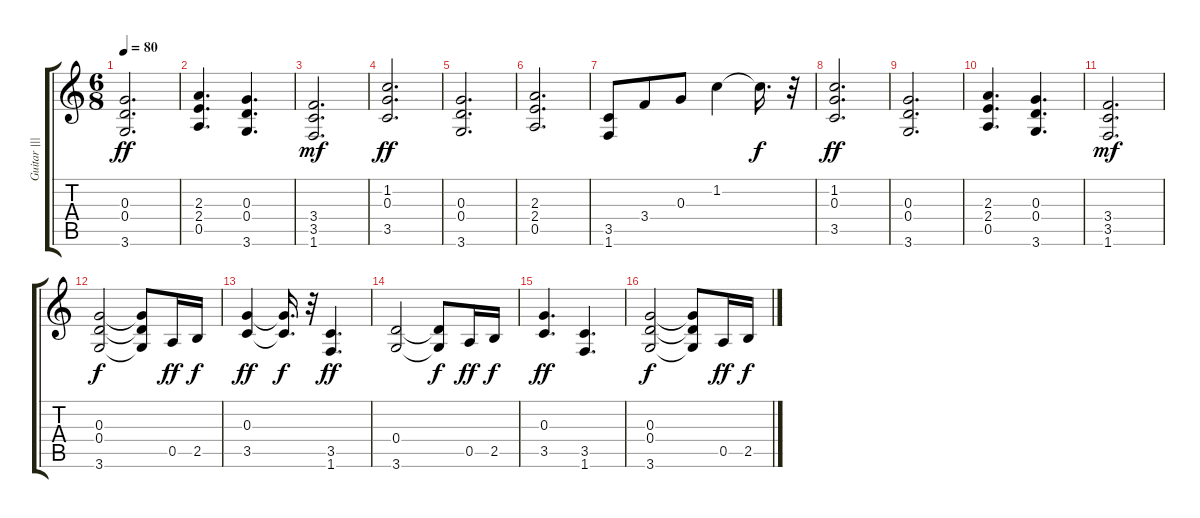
\track ("Guitar ||| (distortion)" "Guitar |||") {instrument distortionguitar}
\staff {score tabs}
\tuning (E4 B3 G3 D3 A2 E2) {hide}
\ts (6 8)
\tempo 80
\clef g2
\ks c
(0.3 0.4 3.6).2{d dy ff} |
(2.3 2.4 0.5).4{d} (0.3 0.4 3.6).4{d} |
(3.4 3.5 1.6).2{d dy mf} |
(1.2 0.3 3.5).2{d dy ff} |
(0.3 0.4 3.6).2{d} |
(2.3 2.4 0.5).2{d} |
(3.5 1.6).8 3.4.8 0.3.8 1.2.4 1.2{t}.16{d dy f} r.32 |
(1.2 0.3 3.5).2{d dy ff} |
(0.3 0.4 3.6).2{d} |
(2.3 2.4 0.5).4{d} (0.3 0.4 3.6).4{d} |
(3.4 3.5 1.6).2{d dy mf} |
(0.3 0.4 3.6).2{dy f} (0.3{t} 0.4{t} 3.6{t}).8 0.5.16{dy ff} 2.5.16{dy f} |
(0.3 3.5).4{dy ff} (0.3{t} 3.5{t}).16{d dy f} r.32 (3.5 1.6).4{d dy ff} |
(0.4 3.6).2 (0.4{t} 3.6{t}).8{dy f} 0.5.16{dy ff} 2.5.16{dy f} |
(0.3 3.5).4{d dy ff} (3.5 1.6).4{d} |
(0.3 0.4 3.6).2{dy f} (0.3{t} 0.4{t} 3.6{t}).8 0.5.16{dy ff} 2.5.16{dy f}
